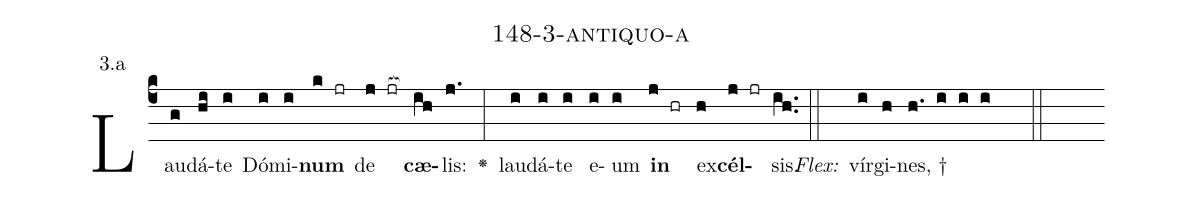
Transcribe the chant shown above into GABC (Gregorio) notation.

name: 148-3-antiquo-a;
annotation: 3.a;
%%
(c4)Lau(g)dá(hi)te(i) Dó(i)mi(i)<b>num</b>(k jr) de(j jr[ocb:1{]) <b>cæ</b>(ih[ocb:0}])lis:(j.) <v>\greheightstar</v>(:) lau(i)dá(i)te(i) e(i)um(i) <b>in</b>(j hr) ex(h)<b>cél</b>(j jr)sis.(ih..) (::)
<i>Flex:</i>()  vír(i)gi(h)nes, †(h. i i i  ::)

%E(i) u(i) o(j) u(h) a(j) e.(ih..) (::)
